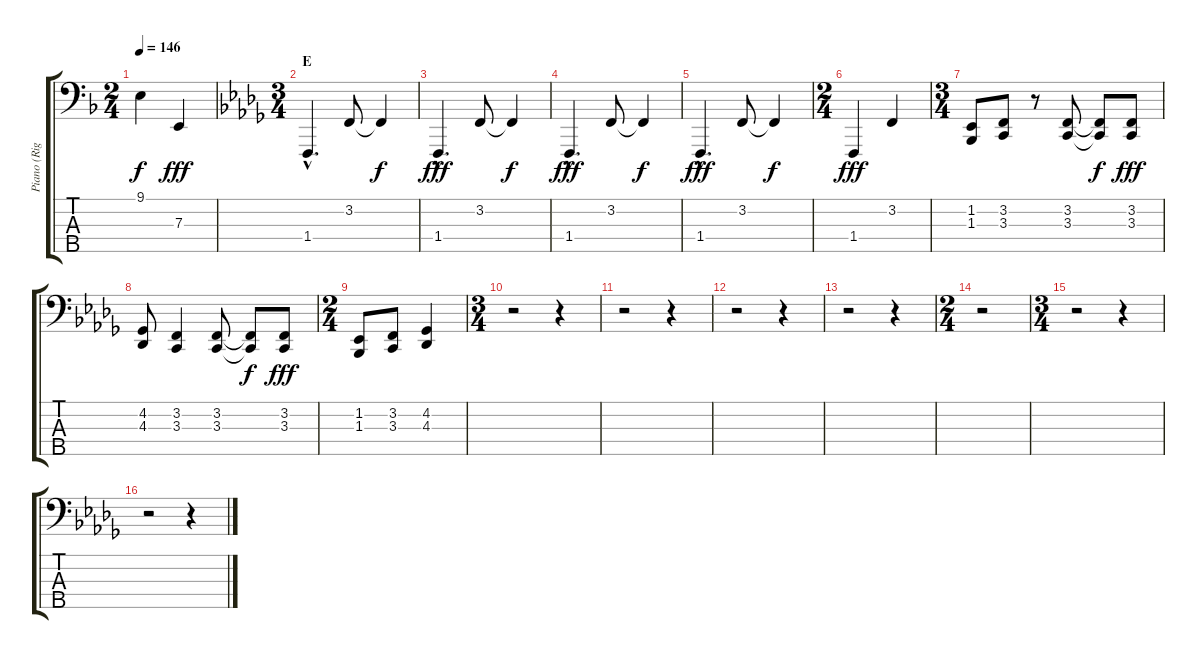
\track ("Piano (Right Hand)" "Piano (Rig") {instrument acousticgrandpiano}
\staff {score tabs}
\tuning (G2 D2 A1 E1 B0) {hide}
\ts (2 4)
\tempo 146
\clef f4
\ks f
9.1{t}.4{dy f} 7.3.4{dy fff} |
\ts (3 4)
\section ("" "E")
\ks db
1.4{hac}.4{d} 3.2.8 3.2{t}.4{dy f} |
1.4{hac}.4{d dy fff} 3.2.8 3.2{t}.4{dy f} |
1.4{hac}.4{d dy fff} 3.2.8 3.2{t}.4{dy f} |
1.4{hac}.4{d dy fff} 3.2.8 3.2{t}.4{dy f} |
\ts (2 4)
1.4.4{dy fff} 3.2.4 |
\ts (3 4)
(1.2 1.3).8 (3.2 3.3).8 r.8 (3.2 3.3).8 (3.2{t} 3.3{t}).8{dy f} (3.2 3.3).8{dy fff} |
(4.2 4.3).8 (3.2 3.3).4 (3.2 3.3).8 (3.2{t} 3.3{t}).8{dy f} (3.2 3.3).8{dy fff} |
\ts (2 4)
(1.2 1.3).8 (3.2 3.3).8 (4.2 4.3).4 |
\ts (3 4)
r.2 r.4 |
r.2 r.4 |
r.2 r.4 |
r.2 r.4 |
\ts (2 4)
r.2 |
\ts (3 4)
r.2 r.4 |
r.2 r.4
